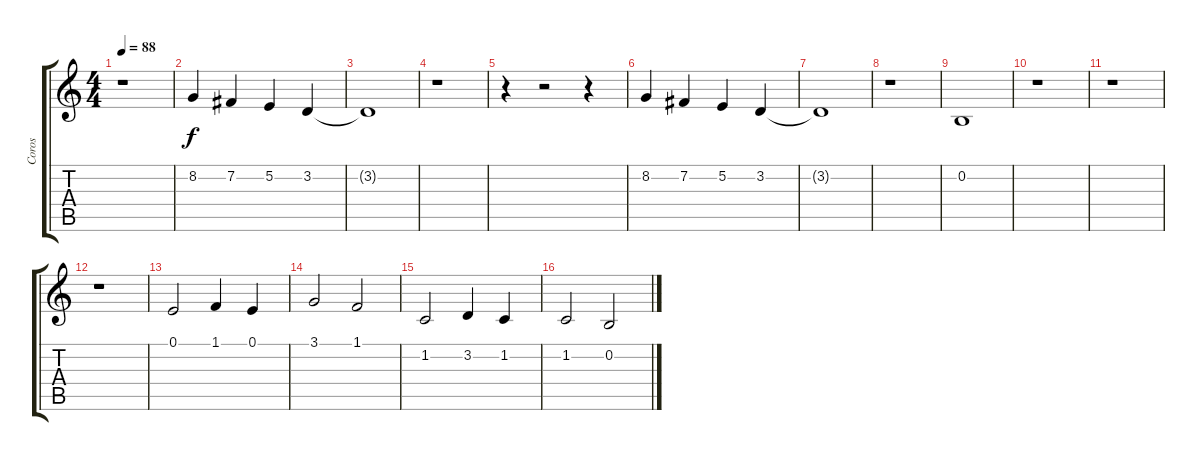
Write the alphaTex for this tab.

\track ("Coros" "Coros") {instrument synthvoice}
\staff {score tabs}
\tuning (E4 B3 G3 D3 A2 E2) {hide}
\ts (4 4)
\tempo 88
\clef g2
\ks c
r.1{dy f} |
8.2.4 7.2.4 5.2.4 3.2.4 |
3.2{t}.1 |
r.1 |
r.4 r.2 r.4 |
8.2.4 7.2.4 5.2.4 3.2.4 |
3.2{t}.1 |
r.1 |
0.2.1 |
r.1 |
r.1 |
r.1 |
0.1.2 1.1.4 0.1.4 |
3.1.2 1.1.2 |
1.2.2 3.2.4 1.2.4 |
1.2.2 0.2.2
